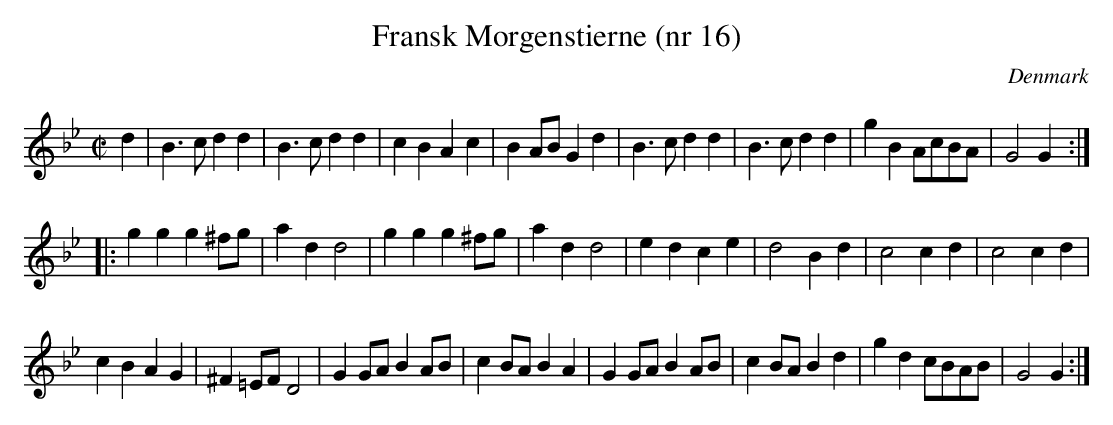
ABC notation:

X:1
T:Fransk Morgenstierne (nr 16)
M:C|
O:Denmark
K:G min
d2|\
B3c d2d2 | B3c d2d2 | c2B2 A2c2 | B2AB G2d2 | \
B3c d2d2 | B3c d2d2 | g2B2 AcBA | G4 G2 ::
g2g2 g2^fg | a2d2   d4   | g2g2 g2^fg | a2d2 d4   | \
e2d2 c2e2  | d4     B2d2 | c4   c2d2  | c4   c2d2 |
c2B2 A2G2  | ^F2=EF D4   | G2GA B2AB  | c2BA B2A2 | \
G2GA B2AB  | c2BA   B2d2 | g2d2 cBAB  | G4     G2:|
